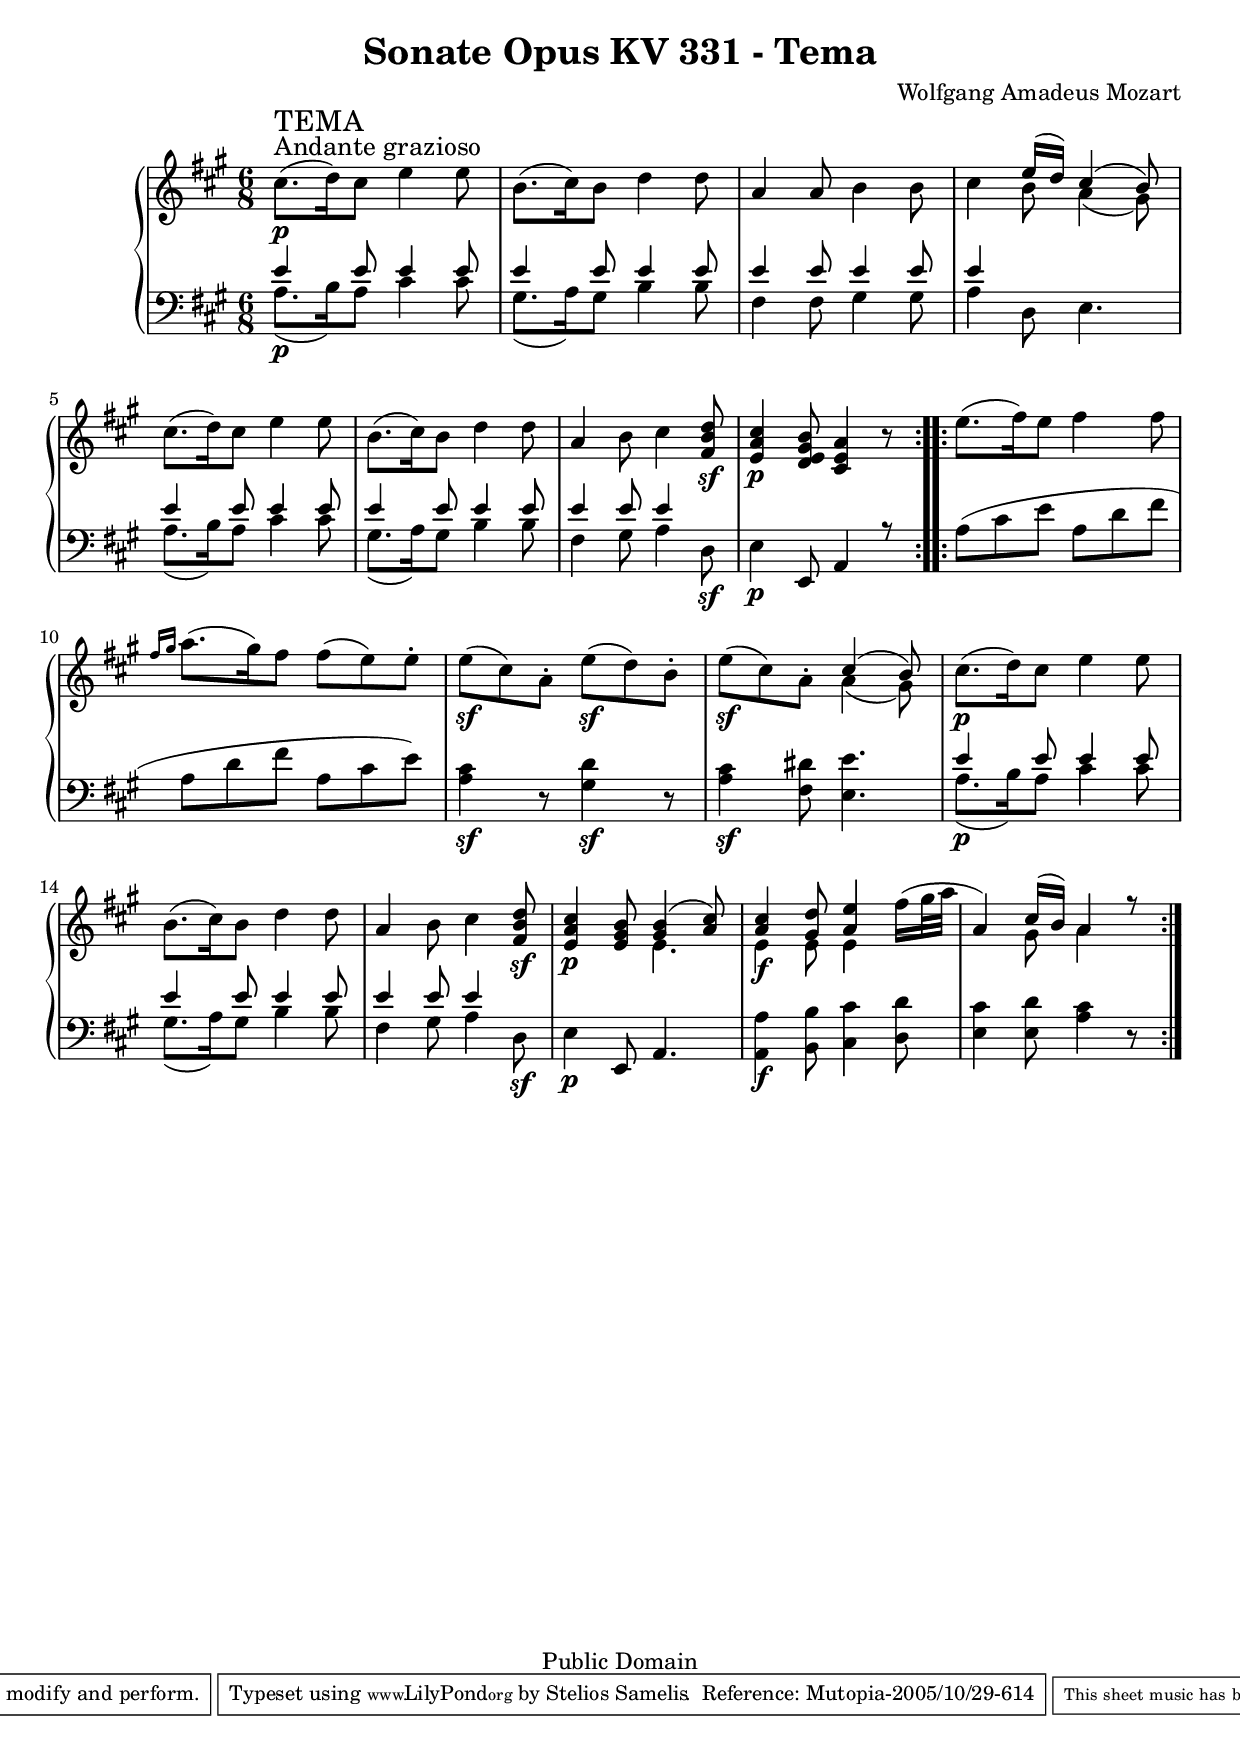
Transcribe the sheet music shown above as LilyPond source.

\version "2.6.0"

\header {
  title = "Sonate Opus KV 331 - Tema"
  composer = "Wolfgang Amadeus Mozart"
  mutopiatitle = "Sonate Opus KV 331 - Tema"
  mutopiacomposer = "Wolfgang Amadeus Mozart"
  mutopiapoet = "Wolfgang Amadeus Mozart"
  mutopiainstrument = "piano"
  date = "1778 or 1781-3"
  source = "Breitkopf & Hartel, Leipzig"
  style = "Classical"
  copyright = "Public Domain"
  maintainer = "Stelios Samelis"
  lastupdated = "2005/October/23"
  version = "2.6.0"
  
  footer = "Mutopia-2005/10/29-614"
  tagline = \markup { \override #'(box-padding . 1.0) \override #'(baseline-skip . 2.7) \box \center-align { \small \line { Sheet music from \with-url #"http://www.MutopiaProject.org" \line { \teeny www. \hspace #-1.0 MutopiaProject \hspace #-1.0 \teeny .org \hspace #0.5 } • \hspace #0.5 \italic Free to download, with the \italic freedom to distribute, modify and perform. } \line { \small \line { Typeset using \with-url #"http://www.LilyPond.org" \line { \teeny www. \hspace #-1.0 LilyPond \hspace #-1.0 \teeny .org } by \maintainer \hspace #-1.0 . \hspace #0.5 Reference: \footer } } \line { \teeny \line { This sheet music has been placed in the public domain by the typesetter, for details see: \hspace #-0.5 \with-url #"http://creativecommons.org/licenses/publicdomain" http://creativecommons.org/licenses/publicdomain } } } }

}

\score {

 \context GrandStaff
 <<
 \context Staff = "up" {
 \clef treble
 \key a \major
 \time 6/8
 \repeat volta 2 { cis''8.^\markup { \large "Andante grazioso" }\p^\markup { \huge "TEMA" }( d''16) cis''8 e''4 e''8
 b'8.( cis''16) b'8 d''4 d''8 a'4 a'8 b'4 b'8
 cis''4 << { e''16( d'') cis''4( b'8) } \\ { b'8 a'4( gis'8) } >>
 cis''8.( d''16) cis''8 e''4 e''8 b'8.( cis''16) b'8 d''4 d''8
 a'4 b'8 cis''4 <fis' b' d''>8\sf <e' a' cis''>4\p <d' e' gis' b'>8 <cis' e' a'>4 r8 }
 \repeat volta 2 { e''8.( fis''16) e''8 fis''4 fis''8
 \grace { fis''16[ gis''] } a''8.( gis''16) fis''8 fis''8( e'') e''\staccato
 e''8\sf( cis'') a'\staccato e''8\sf( d'') b'\staccato e''8\sf( cis'') a'\staccato
 << { cis''4( b'8) } \\ { a'4( gis'8) } >>
 cis''8.\p( d''16) cis''8 e''4 e''8 b'8.( cis''16) b'8 d''4 d''8
 a'4 b'8 cis''4 <fis' b' d''>8\sf <e' a' cis''>4\p <e' gis' b'>8
 << { <gis' b'>4( <a' cis''>8) } \\ { e'4. } >>
 << { <a' cis''>4 <gis' d''>8 <a' e''>4
 \stemDown fis''16( gis''32 a'' \stemUp a'4) cis''16( b') a'4 r8 } \\
 { e'4\f e'8 e'4 s8 s4 gis'8 a'4 s8 } >> }
}

 \context Staff = "down" {
 \clef bass
 \key a \major
 \time 6/8
 \repeat volta 2 { << { e'4 e'8 e'4 e'8 e'4 e'8 e'4 e'8 e'4 e'8 e'4 e'8 e'4 s2
 e'4 e'8 e'4 e'8 e'4 e'8 e'4 e'8 e'4 e'8 e'4 s8 s4 e,8 a,4 r8 } \\
 { a8.\p( b16) a8 cis'4 cis'8 gis8.( a16) gis8 b4 b8 fis4 fis8 gis4 gis8 a4 d8 e4.
 a8.( b16) a8 cis'4 cis'8 gis8.( a16) gis8 b4 b8 fis4 gis8 a4 d8\sf e4\p s2 } >> }
 \repeat volta 2 { a8( cis' e' a d' fis' a d' fis' a cis' e')
 <a cis'>4\sf r8 <gis d'>4\sf r8 <a cis'>4\sf <fis dis'>8 <e e'>4.
 << { e'4 e'8 e'4 e'8 e'4 e'8 e'4 e'8 e'4 e'8 e'4 s8 s4 e,8 a,4. } \\
 { a8.\p( b16) a8 cis'4 cis'8 gis8.( a16) gis8 b4 b8 fis4 gis8 a4 d8\sf e4\p s2 } >>
 <a, a>4\f <b, b>8 <cis cis'>4 <d d'>8 <e cis'>4 <e d'>8 <a cis'>4 r8 }
}
>>

 \layout { }

}

\score {

 \unfoldRepeats

 \context GrandStaff
 <<
 \context Staff = "up" {
 \clef treble
 \key a \major
 \time 6/8
 \repeat volta 2 { cis''8.^\markup { \large "Andante grazioso" }\p^\markup { \huge "TEMA" }( d''16) cis''8 e''4 e''8
 b'8.( cis''16) b'8 d''4 d''8 a'4 a'8 b'4 b'8
 cis''4 << { e''16( d'') cis''4( b'8) } \\ { b'8 a'4( gis'8) } >>
 cis''8.( d''16) cis''8 e''4 e''8 b'8.( cis''16) b'8 d''4 d''8
 a'4 b'8 cis''4 <fis' b' d''>8\sf <e' a' cis''>4\p <d' e' gis' b'>8 <cis' e' a'>4 r8 }
 \repeat volta 2 { e''8.( fis''16) e''8 fis''4 fis''8
 \grace { fis''16[ gis''] } a''8.( gis''16) fis''8 fis''8( e'') e''\staccato
 e''8\sf( cis'') a'\staccato e''8\sf( d'') b'\staccato e''8\sf( cis'') a'\staccato
 << { cis''4( b'8) } \\ { a'4( gis'8) } >>
 cis''8.\p( d''16) cis''8 e''4 e''8 b'8.( cis''16) b'8 d''4 d''8
 a'4 b'8 cis''4 <fis' b' d''>8\sf <e' a' cis''>4\p <e' gis' b'>8
 << { <gis' b'>4( <a' cis''>8) } \\ { e'4. } >>
 << { <a' cis''>4 <gis' d''>8 <a' e''>4
 \once \override Voice.Slur #'attachment = #'(head . stem)
 \stemDown fis''16( gis''32 a'' \stemUp a'4) cis''16( b') a'4 r8 } \\
 { e'4\f e'8 e'4 s8 s4 gis'8 a'4 s8 } >> }
}

 \context Staff = "down" {
 \clef bass
 \key a \major
 \time 6/8
 \repeat volta 2 { << { e'4 e'8 e'4 e'8 e'4 e'8 e'4 e'8 e'4 e'8 e'4 e'8 e'4 s2
 e'4 e'8 e'4 e'8 e'4 e'8 e'4 e'8 e'4 e'8 e'4 s8 s4 e,8 a,4 r8 } \\
 { a8.\p( b16) a8 cis'4 cis'8 gis8.( a16) gis8 b4 b8 fis4 fis8 gis4 gis8 a4 d8 e4.
 a8.( b16) a8 cis'4 cis'8 gis8.( a16) gis8 b4 b8 fis4 gis8 a4 d8\sf e4\p s2 } >> }
 \repeat volta 2 { a8( cis' e' a d' fis' a d' fis' a cis' e')
 <a cis'>4\sf r8 <gis d'>4\sf r8 <a cis'>4\sf <fis dis'>8 <e e'>4.
 << { e'4 e'8 e'4 e'8 e'4 e'8 e'4 e'8 e'4 e'8 e'4 s8 s4 e,8 a,4. } \\
 { a8.\p( b16) a8 cis'4 cis'8 gis8.( a16) gis8 b4 b8 fis4 gis8 a4 d8\sf e4\p s2 } >>
 <a, a>4\f <b, b>8 <cis cis'>4 <d d'>8 <e cis'>4 <e d'>8 <a cis'>4 r8 }
}
>>

 \midi { \tempo 8 = 112 }

}